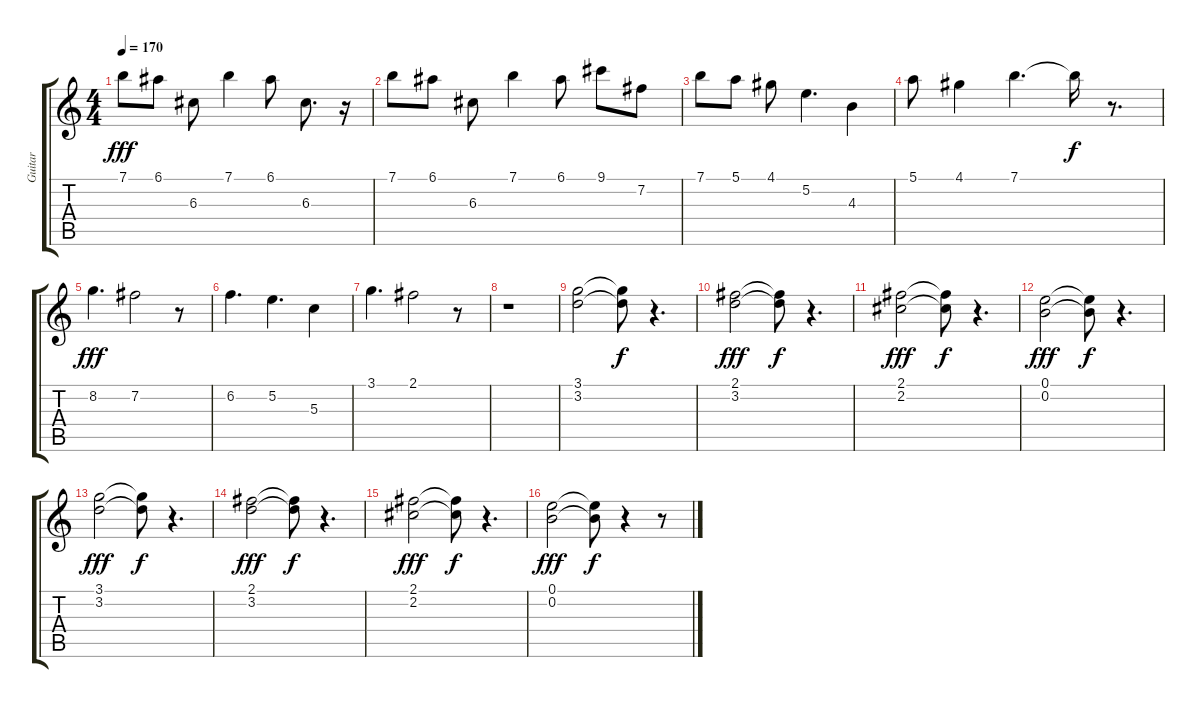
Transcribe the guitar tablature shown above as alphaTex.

\track ("Guitar" "Guitar") {instrument overdrivenguitar}
\staff {score tabs}
\tuning (E4 B3 G3 D3 A2 E2) {hide}
\ts (4 4)
\tempo 170
\clef g2
\ks c
7.1.8{dy fff} 6.1.8 6.3.8 7.1.4 6.1.8 6.3.8{d} r.16 |
7.1.8 6.1.8 6.3.8 7.1.4 6.1.8 9.1.8 7.2.8 |
7.1.8 5.1.8 4.1.8 5.2.4{d} 4.3.4 |
5.1.8 4.1.4 7.1.4{d} 7.1{t}.16{dy f} r.8{d} |
8.2.4{d dy fff} 7.2.2 r.8 |
6.2.4{d} 5.2.4{d} 5.3.4 |
3.1.4{d} 2.1.2 r.8 |
r.1 |
(3.1 3.2).2 (3.1{t} 3.2{t}).8{dy f} r.4{d} |
(2.1 3.2).2{dy fff} (2.1{t} 3.2{t}).8{dy f} r.4{d} |
(2.1 2.2).2{dy fff} (2.1{t} 2.2{t}).8{dy f} r.4{d} |
(0.1 0.2).2{dy fff} (0.1{t} 0.2{t}).8{dy f} r.4{d} |
(3.1 3.2).2{dy fff} (3.1{t} 3.2{t}).8{dy f} r.4{d} |
(2.1 3.2).2{dy fff} (2.1{t} 3.2{t}).8{dy f} r.4{d} |
(2.1 2.2).2{dy fff} (2.1{t} 2.2{t}).8{dy f} r.4{d} |
(0.1 0.2).2{dy fff} (0.1{t} 0.2{t}).8{dy f} r.4 r.8
